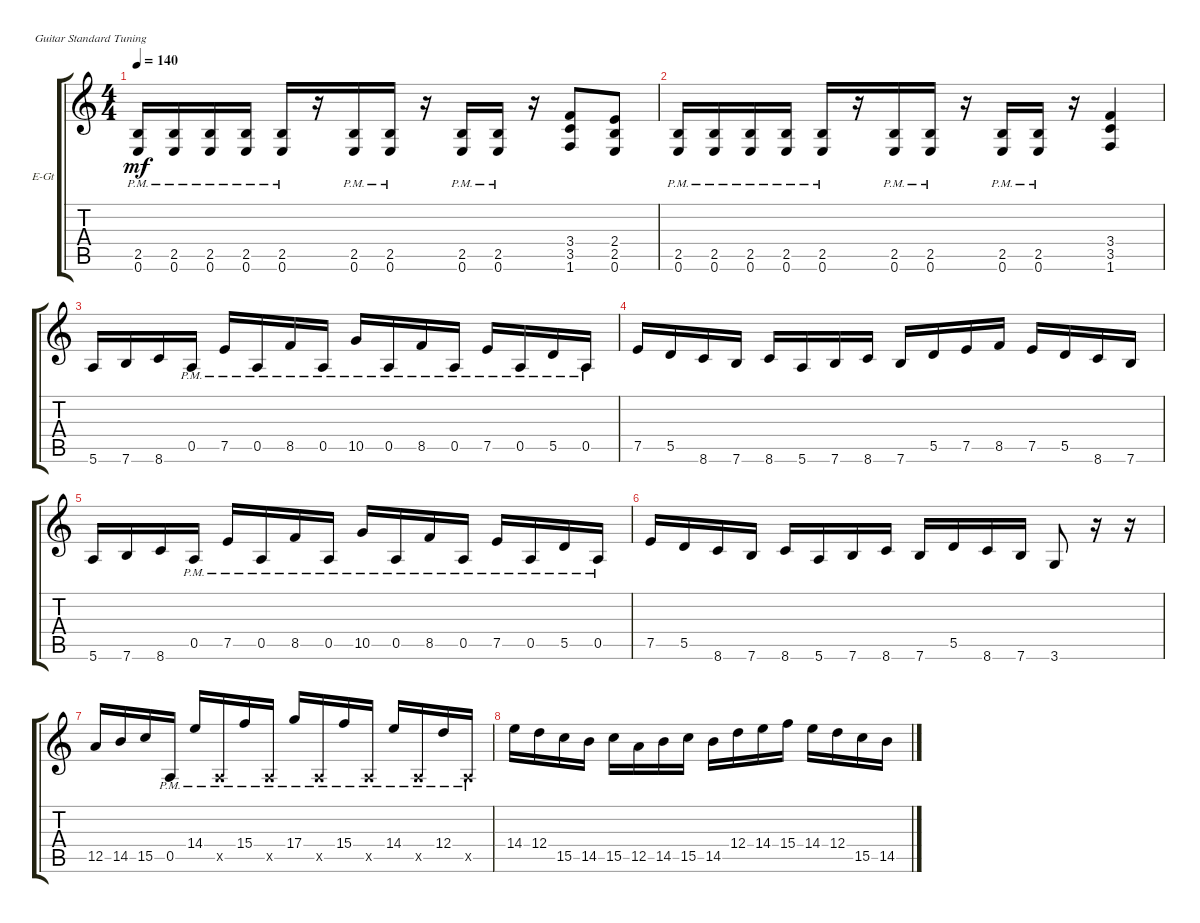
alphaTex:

\defaultSystemsLayout 4
\bracketExtendMode groupsimilarinstruments
\firstSystemTrackNameOrientation horizontal
\otherSystemsTrackNameOrientation horizontal
\track ("Mission" "E-Gt") {instrument distortionguitar}
\staff {score tabs}
\tuning (E4 B3 G3 D3 A2 E2)
\ts (4 4)
\tempo 140
\clef g2
\ks c
(0.6{pm} 2.5{pm}).16{dy mf} (0.6{pm} 2.5{pm}).16 (0.6{pm} 2.5{pm}).16 (0.6{pm} 2.5{pm}).16 (0.6{pm} 2.5{pm}).16 r.16 (0.6{pm} 2.5{pm}).16 (0.6{pm} 2.5{pm}).16 r.16 (2.5{pm} 0.6{pm}).16 (0.6{pm} 2.5{pm}).16 r.16 (1.6 3.5 3.4).8 (0.6 2.5 2.4).8 |
(0.6{pm} 2.5{pm}).16 (0.6{pm} 2.5{pm}).16 (0.6{pm} 2.5{pm}).16 (0.6{pm} 2.5{pm}).16 (0.6{pm} 2.5{pm}).16 r.16 (0.6{pm} 2.5{pm}).16 (0.6{pm} 2.5{pm}).16 r.16 (2.5{pm} 0.6{pm}).16 (0.6{pm} 2.5{pm}).16 r.16 (1.6 3.5 3.4).4 |
5.6.16 7.6.16 8.6.16 0.5{pm}.16 7.5{pm}.16 0.5{pm}.16 8.5{pm}.16 0.5{pm}.16 10.5{pm}.16 0.5{pm}.16 8.5{pm}.16 0.5{pm}.16 7.5{pm}.16 0.5{pm}.16 5.5{pm}.16 0.5{pm}.16 |
7.5.16 5.5.16 8.6.16 7.6.16 8.6.16 5.6.16 7.6.16 8.6.16 7.6.16 5.5.16 7.5.16 8.5.16 7.5.16 5.5.16 8.6.16 7.6.16 |
5.6.16 7.6.16 8.6.16 0.5{pm}.16 7.5{pm}.16 0.5{pm}.16 8.5{pm}.16 0.5{pm}.16 10.5{pm}.16 0.5{pm}.16 8.5{pm}.16 0.5{pm}.16 7.5{pm}.16 0.5{pm}.16 5.5{pm}.16 0.5{pm}.16 |
7.5.16 5.5.16 8.6.16 7.6.16 8.6.16 5.6.16 7.6.16 8.6.16 7.6.16 5.5.16 8.6.16 7.6.16 3.6.8 r.16 r.16 |
12.5.16 14.5.16 15.5.16 0.5{pm}.16 14.4{pm}.16 0.5{pm x}.16 15.4{pm}.16 0.5{pm x}.16 17.4{pm}.16 0.5{pm x}.16 15.4{pm}.16 0.5{pm x}.16 14.4{pm}.16 0.5{pm x}.16 12.4{pm}.16 0.5{pm x}.16 |
14.4.16 12.4.16 15.5.16 14.5.16 15.5.16 12.5.16 14.5.16 15.5.16 14.5.16 12.4.16 14.4.16 15.4.16 14.4.16 12.4.16 15.5.16 14.5.16
